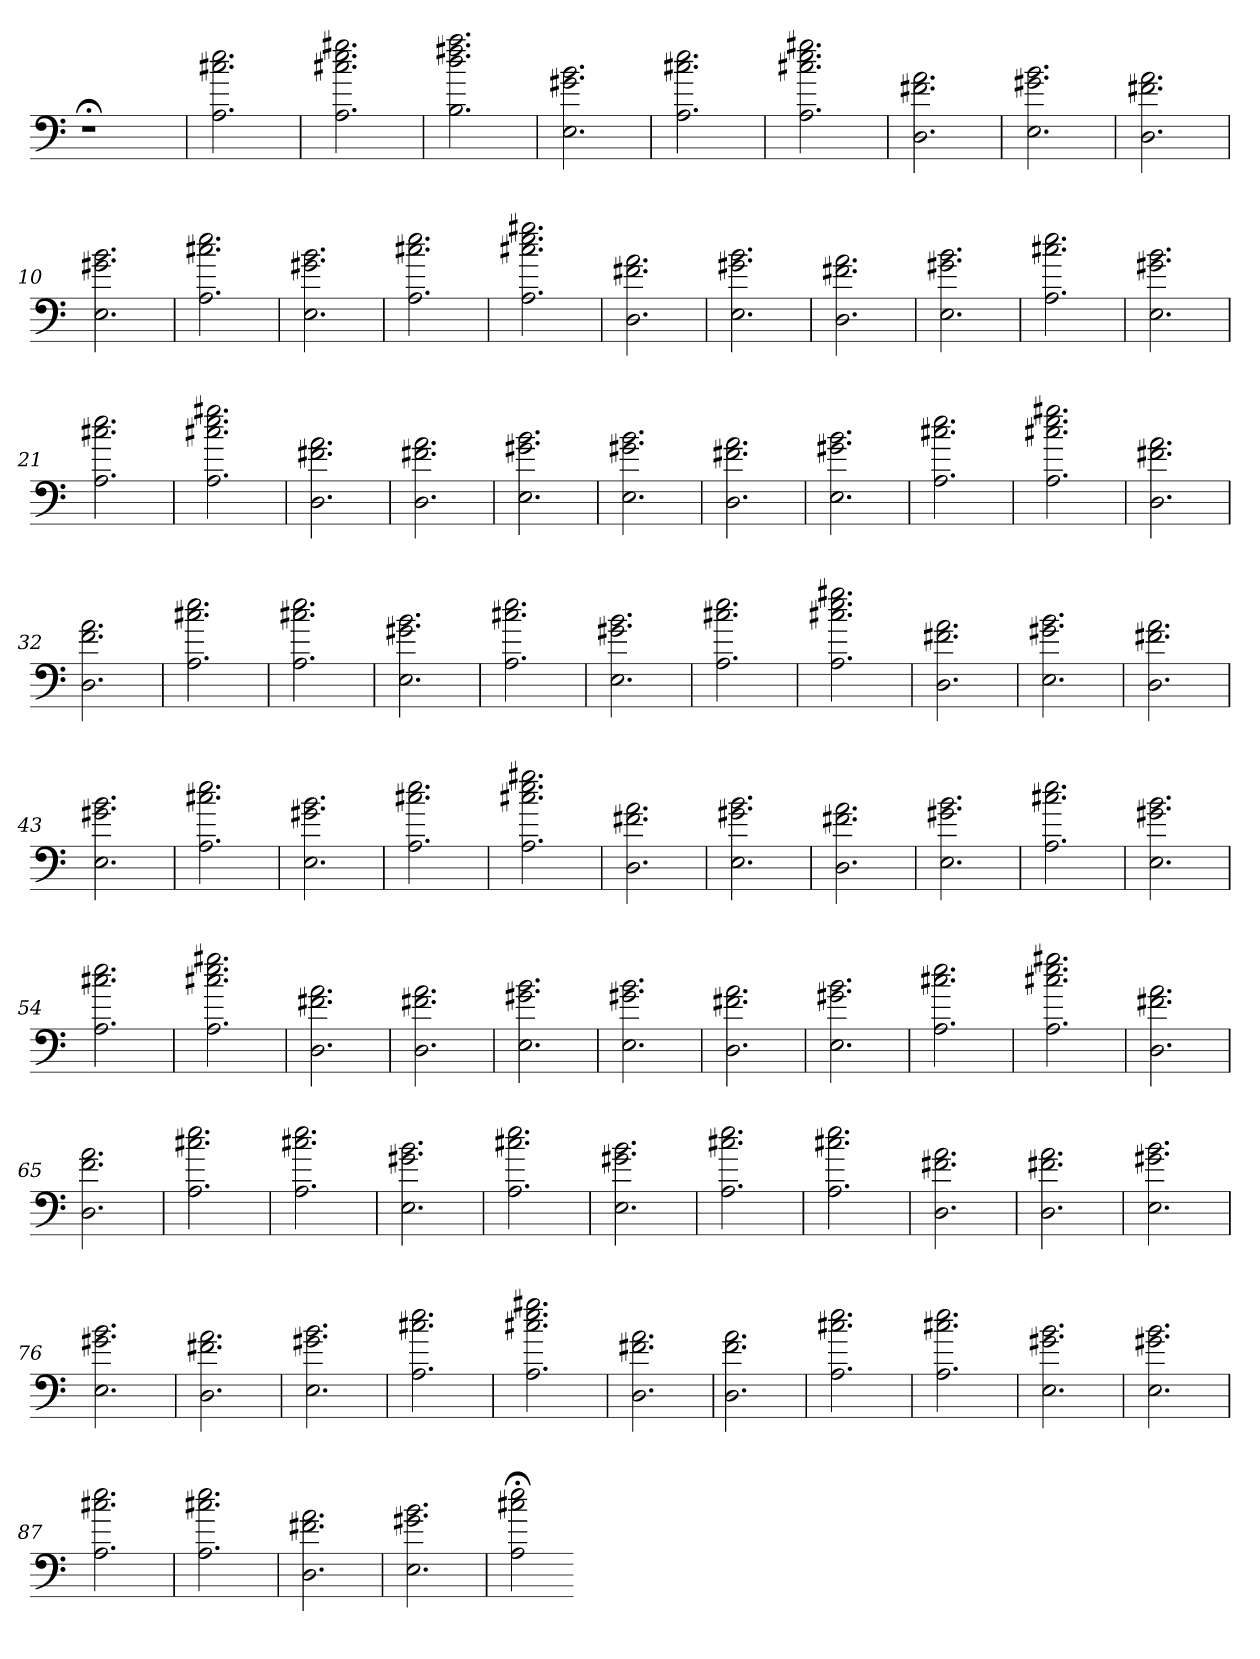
**kern
*part1
*staff1
=
1r;<
=1
2.A 2.cc#X 2.ee
=2
2.A 2.cc#X 2.ee 2.gg#X
=3
2.B 2.dd 2.ff#X 2.aa
=4
2.E 2.g#X 2.b
=5
2.A 2.cc#X 2.ee
=6
2.A 2.cc#X 2.ee 2.gg#X
=7
2.D 2.f#X 2.a
=8
2.E 2.g#X 2.b
=9
2.D 2.f#X 2.a
=10
2.E 2.g#X 2.b
=11
2.A 2.cc#X 2.ee
=12
2.E 2.g#X 2.b
=13
2.A 2.cc#X 2.ee
=14
2.A 2.cc#X 2.ee 2.gg#X
=15
2.D 2.f#X 2.a
=16
2.E 2.g#X 2.b
=17
2.D 2.f#X 2.a
=18
2.E 2.g#X 2.b
=19
2.A 2.cc#X 2.ee
=20
2.E 2.g#X 2.b
=21
2.A 2.cc#X 2.ee
=22
2.A 2.cc#X 2.ee 2.gg#X
=23
2.D 2.f#X 2.a
=24
2.D 2.f#X 2.a
=25
2.E 2.g#X 2.b
=26
2.E 2.g#X 2.b
=27
2.D 2.f#X 2.a
=28
2.E 2.g#X 2.b
=29
2.A 2.cc#X 2.ee
=30
2.A 2.cc#X 2.ee 2.gg#X
=31
2.D 2.f#X 2.a
=32
2.D 2.f 2.a
=33
2.A 2.cc#X 2.ee
=34
2.A 2.cc#X 2.ee
=35
2.E 2.g#X 2.b
=36
2.A 2.cc#X 2.ee
=37
2.E 2.g#X 2.b
=38
2.A 2.cc#X 2.ee
=39
2.A 2.cc#X 2.ee 2.gg#X
=40
2.D 2.f#X 2.a
=41
2.E 2.g#X 2.b
=42
2.D 2.f#X 2.a
=43
2.E 2.g#X 2.b
=44
2.A 2.cc#X 2.ee
=45
2.E 2.g#X 2.b
=46
2.A 2.cc#X 2.ee
=47
2.A 2.cc#X 2.ee 2.gg#X
=48
2.D 2.f#X 2.a
=49
2.E 2.g#X 2.b
=50
2.D 2.f#X 2.a
=51
2.E 2.g#X 2.b
=52
2.A 2.cc#X 2.ee
=53
2.E 2.g#X 2.b
=54
2.A 2.cc#X 2.ee
=55
2.A 2.cc#X 2.ee 2.gg#X
=56
2.D 2.f#X 2.a
=57
2.D 2.f#X 2.a
=58
2.E 2.g#X 2.b
=59
2.E 2.g#X 2.b
=60
2.D 2.f#X 2.a
=61
2.E 2.g#X 2.b
=62
2.A 2.cc#X 2.ee
=63
2.A 2.cc#X 2.ee 2.gg#X
=64
2.D 2.f#X 2.a
=65
2.D 2.f 2.a
=66
2.A 2.cc#X 2.ee
=67
2.A 2.cc#X 2.ee
=68
2.E 2.g#X 2.b
=69
2.A 2.cc#X 2.ee
=70
2.E 2.g#X 2.b
=71
2.A 2.cc#X 2.ee
=72
2.A 2.cc#X 2.ee
=73
2.D 2.f#X 2.a
=74
2.D 2.f#X 2.a
=75
2.E 2.g#X 2.b
=76
2.E 2.g#X 2.b
=77
2.D 2.f#X 2.a
=78
2.E 2.g#X 2.b
=79
2.A 2.cc#X 2.ee
=80
2.A 2.cc#X 2.ee 2.gg#X
=81
2.D 2.f#X 2.a
=82
2.D 2.f 2.a
=83
2.A 2.cc#X 2.ee
=84
2.A 2.cc#X 2.ee
=85
2.E 2.g#X 2.b
=86
2.E 2.g#X 2.b
=87
2.A 2.cc#X 2.ee
=88
2.A 2.cc#X 2.ee
=89
2.D 2.f#X 2.a
=90
2.E 2.g#X 2.b
=91
2A;< 2cc#X;< 2ee;<
=-
*-
